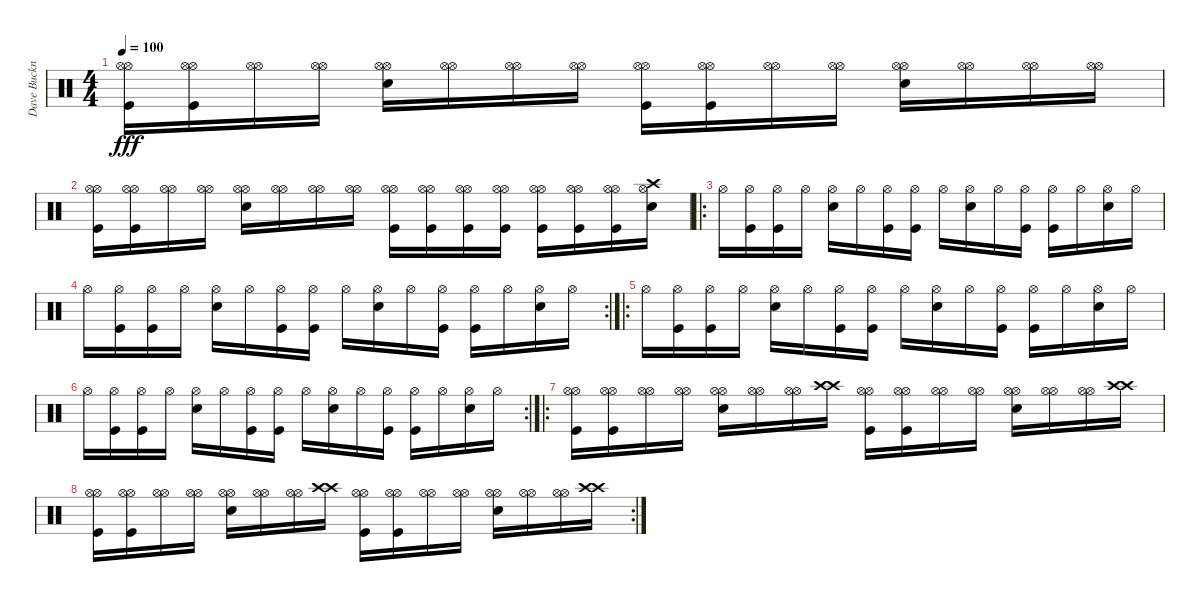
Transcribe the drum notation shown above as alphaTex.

\track ("Dave Buckner" "Dave Buckn") {instrument percussion}
\staff {score}
\articulation defaults
\ts (4 4)
\tempo 100
\clef neutral
\ks c
("Hi-Hat (open)" "Hi-Hat (open)" "Kick (hit)").16{dy fff} ("Hi-Hat (open)" "Hi-Hat (open)" "Kick (hit)").16 ("Hi-Hat (open)" "Hi-Hat (open)").16 ("Hi-Hat (open)" "Hi-Hat (open)").16 ("Hi-Hat (open)" "Hi-Hat (open)" "Snare (hit) 2").16 ("Hi-Hat (open)" "Hi-Hat (open)").16 ("Hi-Hat (open)" "Hi-Hat (open)").16 ("Hi-Hat (open)" "Hi-Hat (open)").16 ("Hi-Hat (open)" "Hi-Hat (open)" "Kick (hit)").16 ("Hi-Hat (open)" "Hi-Hat (open)" "Kick (hit)").16 ("Hi-Hat (open)" "Hi-Hat (open)").16 ("Hi-Hat (open)" "Hi-Hat (open)").16 ("Hi-Hat (open)" "Hi-Hat (open)" "Snare (hit) 2").16 ("Hi-Hat (open)" "Hi-Hat (open)").16 ("Hi-Hat (open)" "Hi-Hat (open)").16 ("Hi-Hat (open)" "Hi-Hat (open)").16 |
("Hi-Hat (open)" "Hi-Hat (open)" "Kick (hit)").16 ("Hi-Hat (open)" "Hi-Hat (open)" "Kick (hit)").16 ("Hi-Hat (open)" "Hi-Hat (open)").16 ("Hi-Hat (open)" "Hi-Hat (open)").16 ("Hi-Hat (open)" "Hi-Hat (open)" "Snare (hit) 2").16 ("Hi-Hat (open)" "Hi-Hat (open)").16 ("Hi-Hat (open)" "Hi-Hat (open)").16 ("Hi-Hat (open)" "Hi-Hat (open)").16 ("Hi-Hat (open)" "Hi-Hat (open)" "Kick (hit)").16 ("Hi-Hat (open)" "Hi-Hat (open)" "Kick (hit)").16 ("Hi-Hat (open)" "Hi-Hat (open)" "Kick (hit)").16 ("Hi-Hat (open)" "Hi-Hat (open)" "Kick (hit)").16 ("Hi-Hat (open)" "Hi-Hat (open)" "Kick (hit)").16 ("Hi-Hat (open)" "Hi-Hat (open)" "Kick (hit)").16 ("Hi-Hat (open)" "Hi-Hat (open)" "Kick (hit)").16 ("Crash high (hit)" "Hi-Hat (open)" "Snare (hit) 2").16 |
\ro "Hi-Hat (open)".16
("Hi-Hat (open)" "Kick (hit)").16 ("Hi-Hat (open)" "Kick (hit)").16 "Hi-Hat (open)".16 ("Hi-Hat (open)" "Snare (hit) 2").16 "Hi-Hat (open)".16 ("Hi-Hat (open)" "Kick (hit)").16 ("Hi-Hat (open)" "Kick (hit)").16 "Hi-Hat (open)".16 ("Hi-Hat (open)" "Snare (hit) 2").16 "Hi-Hat (open)".16 ("Hi-Hat (open)" "Kick (hit)").16 ("Hi-Hat (open)" "Kick (hit)").16 "Hi-Hat (open)".16 ("Hi-Hat (open)" "Snare (hit) 2").16 "Hi-Hat (open)".16 |
\rc 2 "Hi-Hat (open)".16
("Hi-Hat (open)" "Kick (hit)").16 ("Hi-Hat (open)" "Kick (hit)").16 "Hi-Hat (open)".16 ("Hi-Hat (open)" "Snare (hit) 2").16 "Hi-Hat (open)".16 ("Hi-Hat (open)" "Kick (hit)").16 ("Hi-Hat (open)" "Kick (hit)").16 "Hi-Hat (open)".16 ("Hi-Hat (open)" "Snare (hit) 2").16 "Hi-Hat (open)".16 ("Hi-Hat (open)" "Kick (hit)").16 ("Hi-Hat (open)" "Kick (hit)").16 "Hi-Hat (open)".16 ("Hi-Hat (open)" "Snare (hit) 2").16 "Hi-Hat (open)".16 |
\ro "Hi-Hat (open)".16
("Hi-Hat (open)" "Kick (hit)").16 ("Hi-Hat (open)" "Kick (hit)").16 "Hi-Hat (open)".16 ("Hi-Hat (open)" "Snare (hit) 2").16 "Hi-Hat (open)".16 ("Hi-Hat (open)" "Kick (hit)").16 ("Hi-Hat (open)" "Kick (hit)").16 "Hi-Hat (open)".16 ("Hi-Hat (open)" "Snare (hit) 2").16 "Hi-Hat (open)".16 ("Hi-Hat (open)" "Kick (hit)").16 ("Hi-Hat (open)" "Kick (hit)").16 "Hi-Hat (open)".16 ("Hi-Hat (open)" "Snare (hit) 2").16 "Hi-Hat (open)".16 |
\rc 2 "Hi-Hat (open)".16
("Hi-Hat (open)" "Kick (hit)").16 ("Hi-Hat (open)" "Kick (hit)").16 "Hi-Hat (open)".16 ("Hi-Hat (open)" "Snare (hit) 2").16 "Hi-Hat (open)".16 ("Hi-Hat (open)" "Kick (hit)").16 ("Hi-Hat (open)" "Kick (hit)").16 "Hi-Hat (open)".16 ("Hi-Hat (open)" "Snare (hit) 2").16 "Hi-Hat (open)".16 ("Hi-Hat (open)" "Kick (hit)").16 ("Hi-Hat (open)" "Kick (hit)").16 "Hi-Hat (open)".16 ("Hi-Hat (open)" "Snare (hit) 2").16 "Hi-Hat (open)".16 |
\ro
("Hi-Hat (open)" "Hi-Hat (open)" "Kick (hit)").16 ("Hi-Hat (open)" "Hi-Hat (open)" "Kick (hit)").16 ("Hi-Hat (open)" "Hi-Hat (open)").16 ("Hi-Hat (open)" "Hi-Hat (open)").16 ("Hi-Hat (open)" "Hi-Hat (open)" "Snare (hit) 2").16 ("Hi-Hat (open)" "Hi-Hat (open)").16 ("Hi-Hat (open)" "Hi-Hat (open)").16 ("Crash high (hit)" "Crash high (hit)").16 ("Hi-Hat (open)" "Hi-Hat (open)" "Kick (hit)").16 ("Hi-Hat (open)" "Hi-Hat (open)" "Kick (hit)").16 ("Hi-Hat (open)" "Hi-Hat (open)").16 ("Hi-Hat (open)" "Hi-Hat (open)").16 ("Hi-Hat (open)" "Hi-Hat (open)" "Snare (hit) 2").16 ("Hi-Hat (open)" "Hi-Hat (open)").16 ("Hi-Hat (open)" "Hi-Hat (open)").16 ("Crash high (hit)" "Crash high (hit)").16 |
\rc 2
("Hi-Hat (open)" "Hi-Hat (open)" "Kick (hit)").16 ("Hi-Hat (open)" "Hi-Hat (open)" "Kick (hit)").16 ("Hi-Hat (open)" "Hi-Hat (open)").16 ("Hi-Hat (open)" "Hi-Hat (open)").16 ("Hi-Hat (open)" "Hi-Hat (open)" "Snare (hit) 2").16 ("Hi-Hat (open)" "Hi-Hat (open)").16 ("Hi-Hat (open)" "Hi-Hat (open)").16 ("Crash high (hit)" "Crash high (hit)").16 ("Hi-Hat (open)" "Hi-Hat (open)" "Kick (hit)").16 ("Hi-Hat (open)" "Hi-Hat (open)" "Kick (hit)").16 ("Hi-Hat (open)" "Hi-Hat (open)").16 ("Hi-Hat (open)" "Hi-Hat (open)").16 ("Hi-Hat (open)" "Hi-Hat (open)" "Snare (hit) 2").16 ("Hi-Hat (open)" "Hi-Hat (open)").16 ("Hi-Hat (open)" "Hi-Hat (open)").16 ("Crash high (hit)" "Crash high (hit)").16
